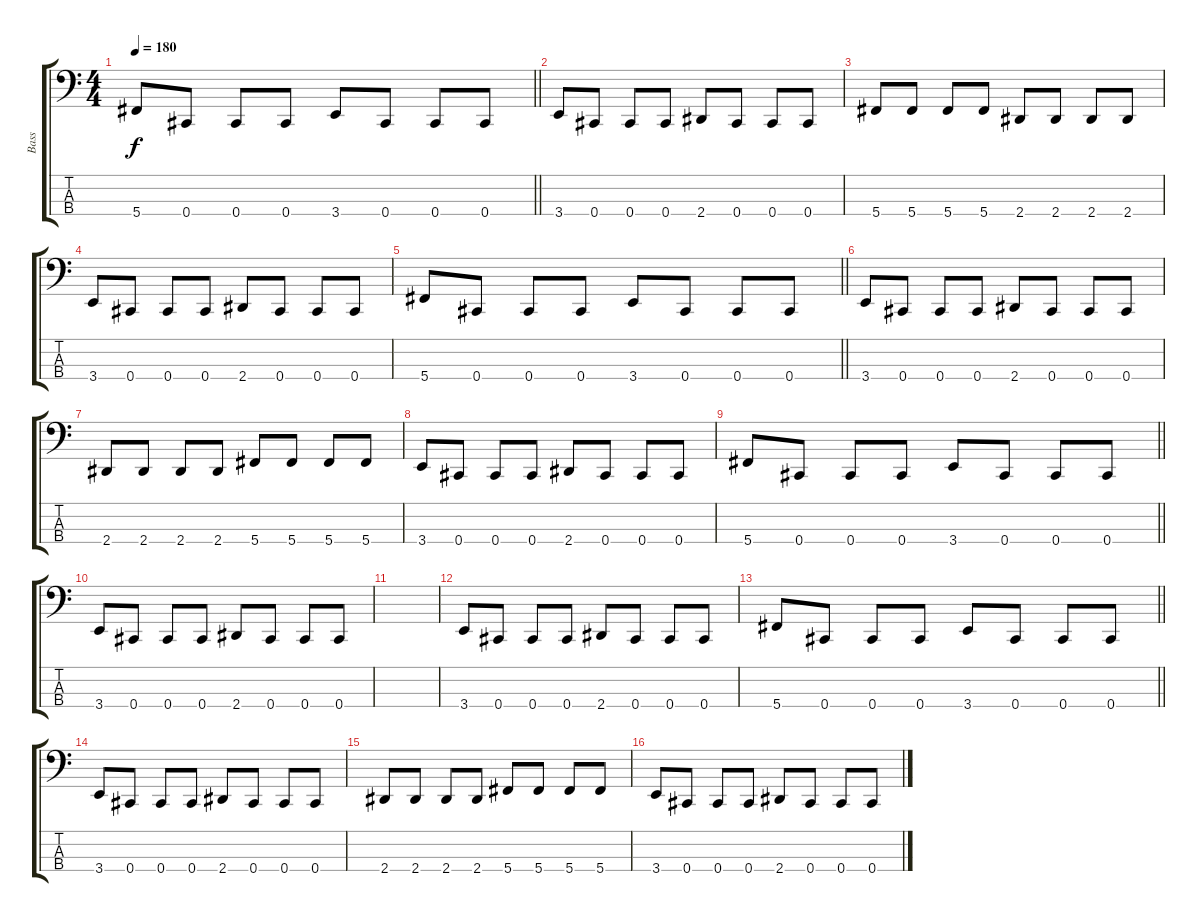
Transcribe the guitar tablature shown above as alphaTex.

\track ("Bass" "Bass") {instrument electricbassfinger}
\staff {score tabs}
\tuning (Gb2 Db2 Ab1 Db1) {hide}
\ts (4 4)
\tempo 180
\clef f4
\barLineRight lightlight
\ks c
5.4.8{dy f} 0.4.8 0.4.8 0.4.8 3.4.8 0.4.8 0.4.8 0.4.8 |
3.4.8 0.4.8 0.4.8 0.4.8 2.4.8 0.4.8 0.4.8 0.4.8 |
5.4.8 5.4.8 5.4.8 5.4.8 2.4.8 2.4.8 2.4.8 2.4.8 |
3.4.8 0.4.8 0.4.8 0.4.8 2.4.8 0.4.8 0.4.8 0.4.8 |
\barLineRight lightlight
5.4.8 0.4.8 0.4.8 0.4.8 3.4.8 0.4.8 0.4.8 0.4.8 |
3.4.8 0.4.8 0.4.8 0.4.8 2.4.8 0.4.8 0.4.8 0.4.8 |
2.4.8 2.4.8 2.4.8 2.4.8 5.4.8 5.4.8 5.4.8 5.4.8 |
3.4.8 0.4.8 0.4.8 0.4.8 2.4.8 0.4.8 0.4.8 0.4.8 |
\barLineRight lightlight
5.4.8 0.4.8 0.4.8 0.4.8 3.4.8 0.4.8 0.4.8 0.4.8 |
3.4.8 0.4.8 0.4.8 0.4.8 2.4.8 0.4.8 0.4.8 0.4.8 |
|
3.4.8 0.4.8 0.4.8 0.4.8 2.4.8 0.4.8 0.4.8 0.4.8 |
\barLineRight lightlight
5.4.8 0.4.8 0.4.8 0.4.8 3.4.8 0.4.8 0.4.8 0.4.8 |
3.4.8 0.4.8 0.4.8 0.4.8 2.4.8 0.4.8 0.4.8 0.4.8 |
2.4.8 2.4.8 2.4.8 2.4.8 5.4.8 5.4.8 5.4.8 5.4.8 |
3.4.8 0.4.8 0.4.8 0.4.8 2.4.8 0.4.8 0.4.8 0.4.8
